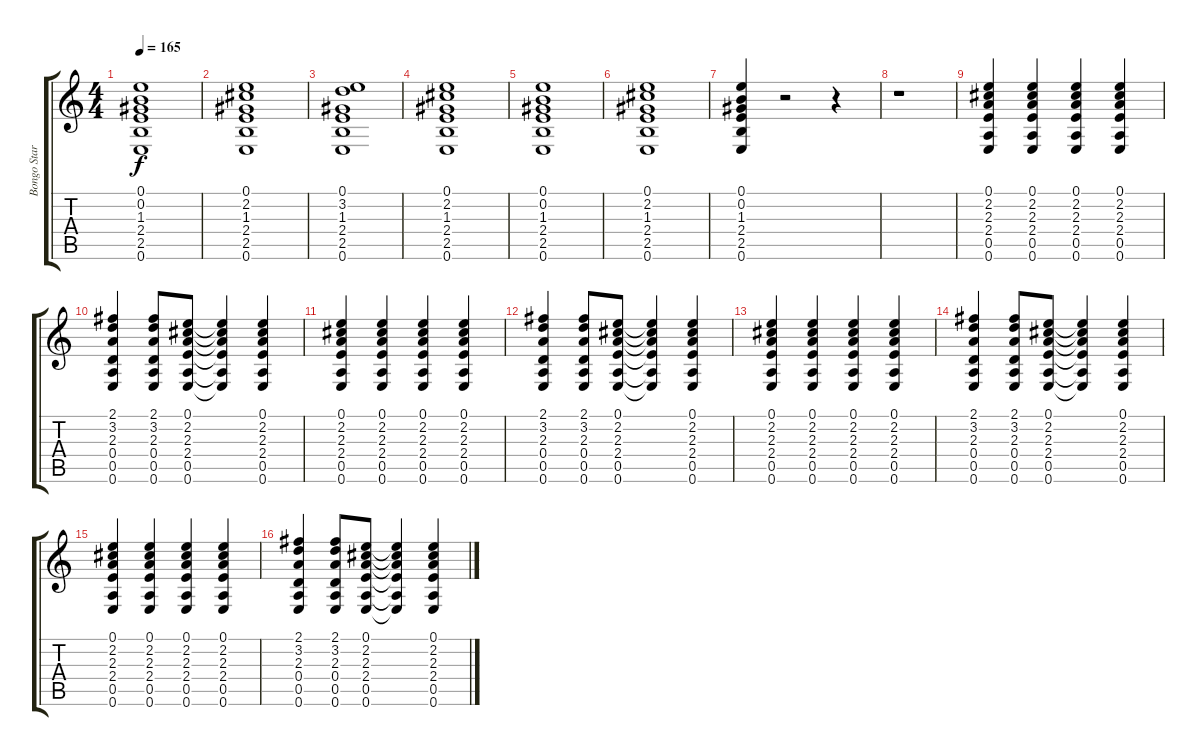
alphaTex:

\track ("Bongo Starr" "Bongo Star") {instrument overdrivenguitar}
\staff {score tabs}
\tuning (E4 B3 G3 D3 A2 E2) {hide}
\ts (4 4)
\tempo 165
\clef g2
\ks c
(0.1 0.2 1.3 2.4 2.5 0.6).1{dy f} |
(0.1 2.2 1.3 2.4 2.5 0.6).1 |
(0.1 3.2 1.3 2.4 2.5 0.6).1 |
(0.1 2.2 1.3 2.4 2.5 0.6).1 |
(0.1 0.2 1.3 2.4 2.5 0.6).1 |
(0.1 2.2 1.3 2.4 2.5 0.6).1 |
(0.1 0.2 1.3 2.4 2.5 0.6).4 r.2 r.4 |
r.1 |
(0.1 2.2 2.3 2.4 0.5 0.6).4 (0.1 2.2 2.3 2.4 0.5 0.6).4 (0.1 2.2 2.3 2.4 0.5 0.6).4 (0.1 2.2 2.3 2.4 0.5 0.6).4 |
(2.1 3.2 2.3 0.4 0.5 0.6).4 (2.1 3.2 2.3 0.4 0.5 0.6).8 (0.1 2.2 2.3 2.4 0.5 0.6).8 (0.1{t} 2.2{t} 2.3{t} 2.4{t} 0.5{t} 0.6{t}).4 (0.1 2.2 2.3 2.4 0.5 0.6).4 |
(0.1 2.2 2.3 2.4 0.5 0.6).4 (0.1 2.2 2.3 2.4 0.5 0.6).4 (0.1 2.2 2.3 2.4 0.5 0.6).4 (0.1 2.2 2.3 2.4 0.5 0.6).4 |
(2.1 3.2 2.3 0.4 0.5 0.6).4 (2.1 3.2 2.3 0.4 0.5 0.6).8 (0.1 2.2 2.3 2.4 0.5 0.6).8 (0.1{t} 2.2{t} 2.3{t} 2.4{t} 0.5{t} 0.6{t}).4 (0.1 2.2 2.3 2.4 0.5 0.6).4 |
(0.1 2.2 2.3 2.4 0.5 0.6).4 (0.1 2.2 2.3 2.4 0.5 0.6).4 (0.1 2.2 2.3 2.4 0.5 0.6).4 (0.1 2.2 2.3 2.4 0.5 0.6).4 |
(2.1 3.2 2.3 0.4 0.5 0.6).4 (2.1 3.2 2.3 0.4 0.5 0.6).8 (0.1 2.2 2.3 2.4 0.5 0.6).8 (0.1{t} 2.2{t} 2.3{t} 2.4{t} 0.5{t} 0.6{t}).4 (0.1 2.2 2.3 2.4 0.5 0.6).4 |
(0.1 2.2 2.3 2.4 0.5 0.6).4 (0.1 2.2 2.3 2.4 0.5 0.6).4 (0.1 2.2 2.3 2.4 0.5 0.6).4 (0.1 2.2 2.3 2.4 0.5 0.6).4 |
(2.1 3.2 2.3 0.4 0.5 0.6).4 (2.1 3.2 2.3 0.4 0.5 0.6).8 (0.1 2.2 2.3 2.4 0.5 0.6).8 (0.1{t} 2.2{t} 2.3{t} 2.4{t} 0.5{t} 0.6{t}).4 (0.1 2.2 2.3 2.4 0.5 0.6).4
